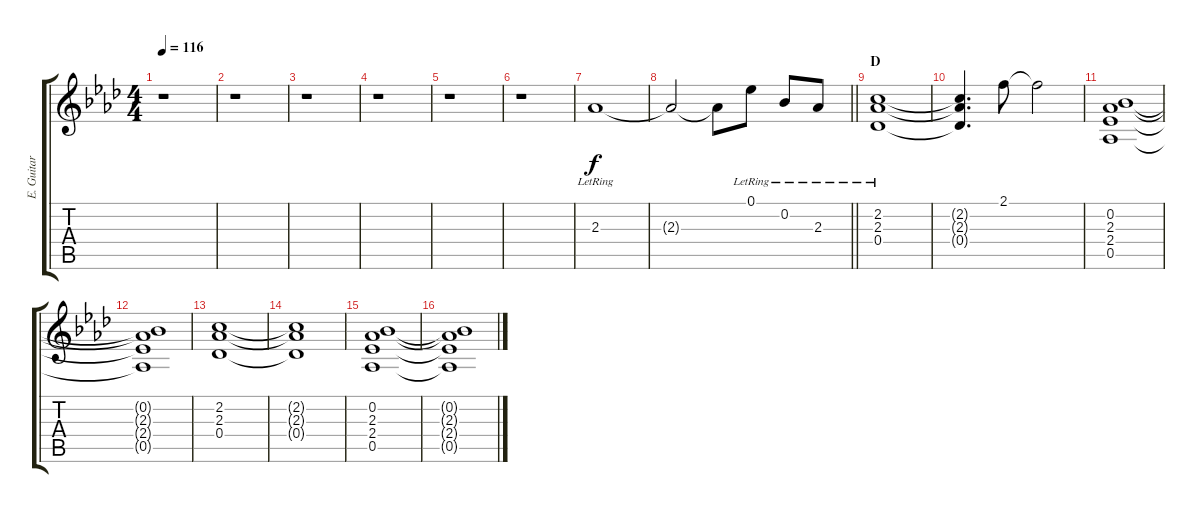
\track ("E. Guitar I" "E. Guitar ") {instrument overdrivenguitar}
\staff {score tabs}
\tuning (Eb4 Bb3 Gb3 Db3 Ab2 Eb2) {hide}
\ts (4 4)
\tempo 116
\clef g2
\ks ab
r.1{dy f} |
r.1 |
r.1 |
r.1 |
r.1 |
r.1 |
2.3{lr}.1 |
\barLineRight lightlight
2.3{t}.2 2.3{t}.8 0.1{lr}.8 0.2{lr}.8 2.3{lr}.8 |
\section ("" "D")
(2.2{lr} 2.3{lr} 0.4{lr}).1 |
(2.2{t} 2.3{t} 0.4{t}).4{d} 2.1.8 2.1{t}.2 |
(0.2 2.3 2.4 0.5).1 |
(0.2{t} 2.3{t} 2.4{t} 0.5{t}).1 |
(2.2 2.3 0.4).1 |
(2.2{t} 2.3{t} 0.4{t}).1 |
(0.2 2.3 2.4 0.5).1 |
(0.2{t} 2.3{t} 2.4{t} 0.5{t}).1
